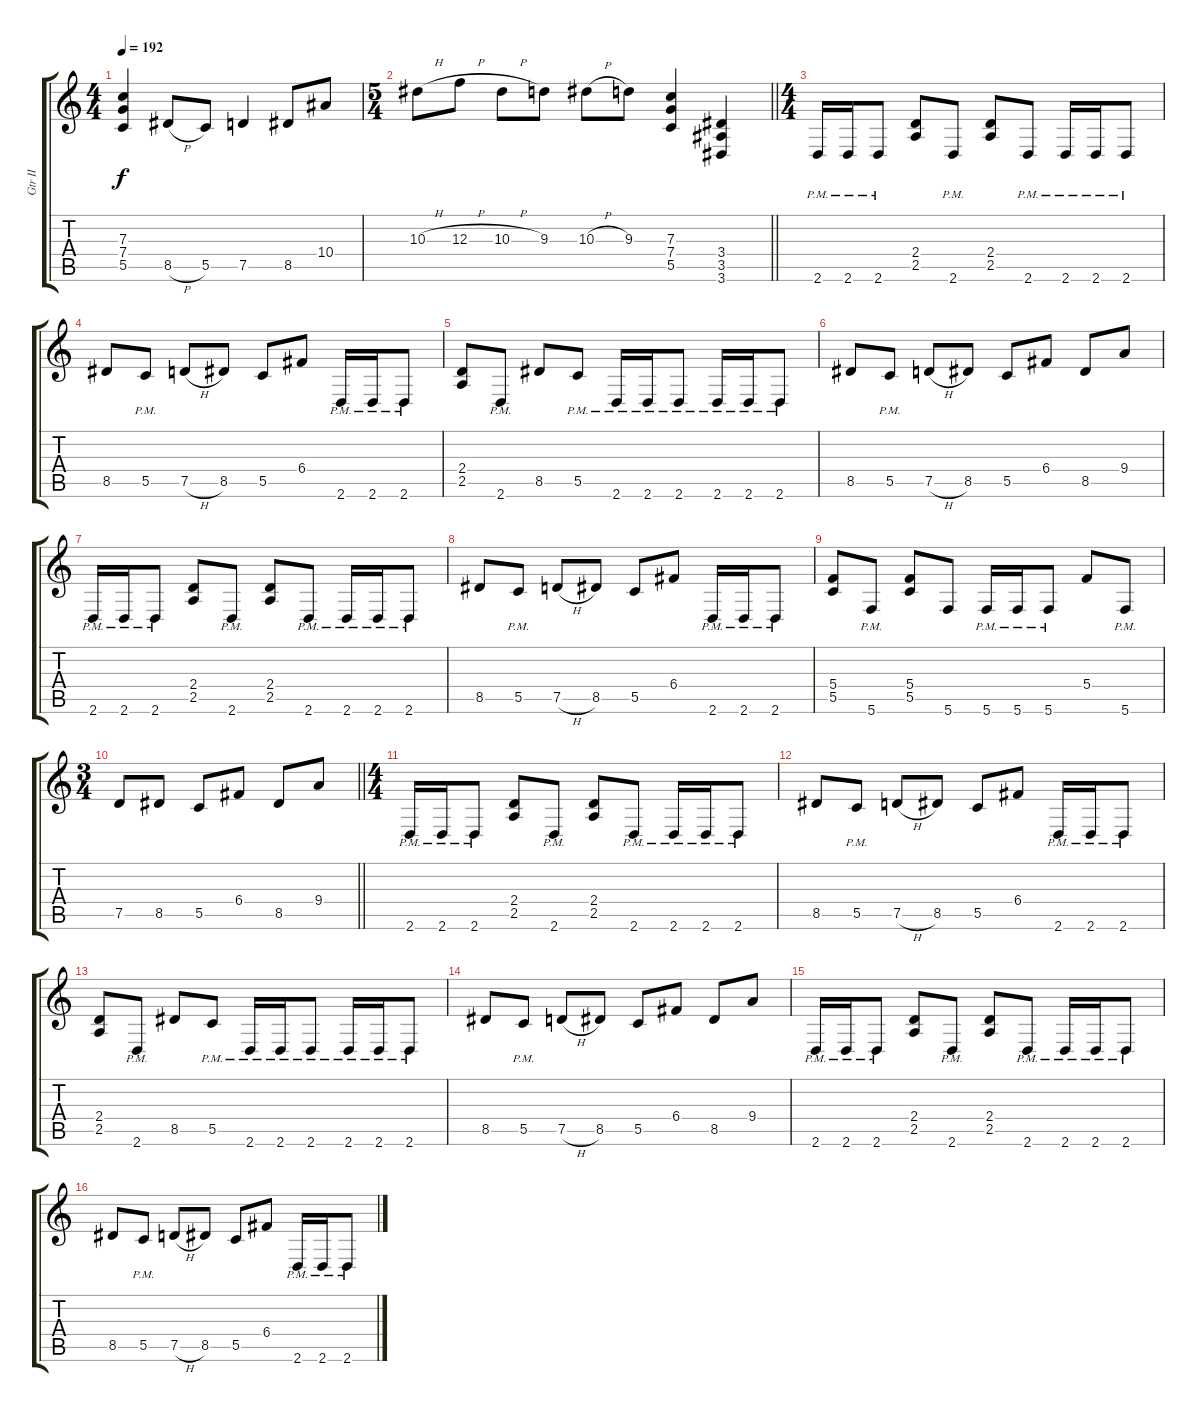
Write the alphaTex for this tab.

\track ("Gtr II" "Gtr II") {instrument overdrivenguitar}
\staff {score tabs}
\tuning (D4 A3 F3 C3 G2 C2) {hide}
\ts (4 4)
\tempo 192
\clef g2
\ks c
(7.3 7.4 5.5).4{dy f} 8.5{h}.8 5.5.8 7.5.4 8.5.8 10.4.8 |
\ts (5 4)
\barLineRight lightlight
10.3{h}.8 12.3{h}.8 10.3{h}.8 9.3.8 10.3{h}.8 9.3.8 (7.3 7.4 5.5).4 (3.4 3.5 3.6).4 |
\ts (4 4)
2.6{pm}.16 2.6{pm}.16 2.6{pm}.8 (2.4 2.5).8 2.6{pm}.8 (2.4 2.5).8 2.6{pm}.8 2.6{pm}.16 2.6{pm}.16 2.6{pm}.8 |
8.5.8 5.5{pm}.8 7.5{h}.8 8.5.8 5.5.8 6.4.8 2.6{pm}.16 2.6{pm}.16 2.6{pm}.8 |
(2.4 2.5).8 2.6{pm}.8 8.5.8 5.5{pm}.8 2.6{pm}.16 2.6{pm}.16 2.6{pm}.8 2.6{pm}.16 2.6{pm}.16 2.6{pm}.8 |
8.5.8 5.5{pm}.8 7.5{h}.8 8.5.8 5.5.8 6.4.8 8.5.8 9.4.8 |
2.6{pm}.16 2.6{pm}.16 2.6{pm}.8 (2.4 2.5).8 2.6{pm}.8 (2.4 2.5).8 2.6{pm}.8 2.6{pm}.16 2.6{pm}.16 2.6{pm}.8 |
8.5.8 5.5{pm}.8 7.5{h}.8 8.5.8 5.5.8 6.4.8 2.6{pm}.16 2.6{pm}.16 2.6{pm}.8 |
(5.4 5.5).8 5.6{pm}.8 (5.4 5.5).8 5.6.8 5.6{pm}.16 5.6{pm}.16 5.6{pm}.8 5.4.8 5.6{pm}.8 |
\ts (3 4)
\barLineRight lightlight
7.5.8 8.5.8 5.5.8 6.4.8 8.5.8 9.4.8 |
\ts (4 4)
2.6{pm}.16 2.6{pm}.16 2.6{pm}.8 (2.4 2.5).8 2.6{pm}.8 (2.4 2.5).8 2.6{pm}.8 2.6{pm}.16 2.6{pm}.16 2.6{pm}.8 |
8.5.8 5.5{pm}.8 7.5{h}.8 8.5.8 5.5.8 6.4.8 2.6{pm}.16 2.6{pm}.16 2.6{pm}.8 |
(2.4 2.5).8 2.6{pm}.8 8.5.8 5.5{pm}.8 2.6{pm}.16 2.6{pm}.16 2.6{pm}.8 2.6{pm}.16 2.6{pm}.16 2.6{pm}.8 |
8.5.8 5.5{pm}.8 7.5{h}.8 8.5.8 5.5.8 6.4.8 8.5.8 9.4.8 |
2.6{pm}.16 2.6{pm}.16 2.6{pm}.8 (2.4 2.5).8 2.6{pm}.8 (2.4 2.5).8 2.6{pm}.8 2.6{pm}.16 2.6{pm}.16 2.6{pm}.8 |
8.5.8 5.5{pm}.8 7.5{h}.8 8.5.8 5.5.8 6.4.8 2.6{pm}.16 2.6{pm}.16 2.6{pm}.8
